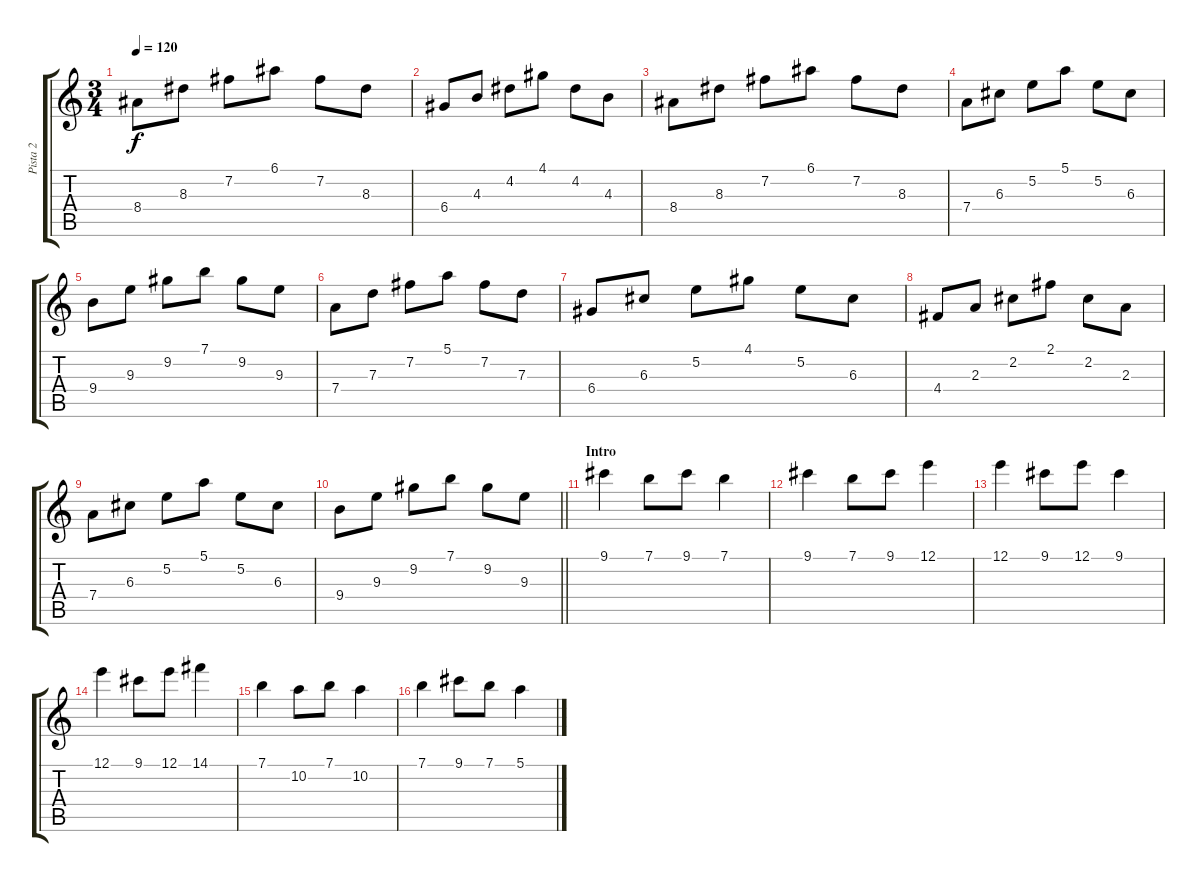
\track ("Pista 2" "Pista 2") {instrument overdrivenguitar}
\staff {score tabs}
\tuning (E4 B3 G3 D3 A2 E2) {hide}
\ts (3 4)
\tempo 120
\clef g2
\ks c
8.4.8{dy f} 8.3.8 7.2.8 6.1.8 7.2.8 8.3.8 |
6.4.8 4.3.8 4.2.8 4.1.8 4.2.8 4.3.8 |
8.4.8 8.3.8 7.2.8 6.1.8 7.2.8 8.3.8 |
7.4.8 6.3.8 5.2.8 5.1.8 5.2.8 6.3.8 |
9.4.8 9.3.8 9.2.8 7.1.8 9.2.8 9.3.8 |
7.4.8 7.3.8 7.2.8 5.1.8 7.2.8 7.3.8 |
6.4.8 6.3.8 5.2.8 4.1.8 5.2.8 6.3.8 |
4.4.8{volume 11 instrument electricguitarclean} 2.3.8 2.2.8 2.1.8 2.2.8 2.3.8 |
7.4.8 6.3.8 5.2.8 5.1.8 5.2.8 6.3.8 |
\barLineRight lightlight
9.4.8 9.3.8 9.2.8 7.1.8 9.2.8 9.3.8 |
\section ("" "Intro")
9.1.4{volume 9 instrument overdrivenguitar} 7.1.8 9.1.8 7.1.4 |
9.1.4 7.1.8 9.1.8 12.1.4 |
12.1.4 9.1.8 12.1.8 9.1.4 |
12.1.4 9.1.8 12.1.8 14.1.4 |
7.1.4 10.2.8 7.1.8 10.2.4 |
7.1.4 9.1.8 7.1.8 5.1.4
